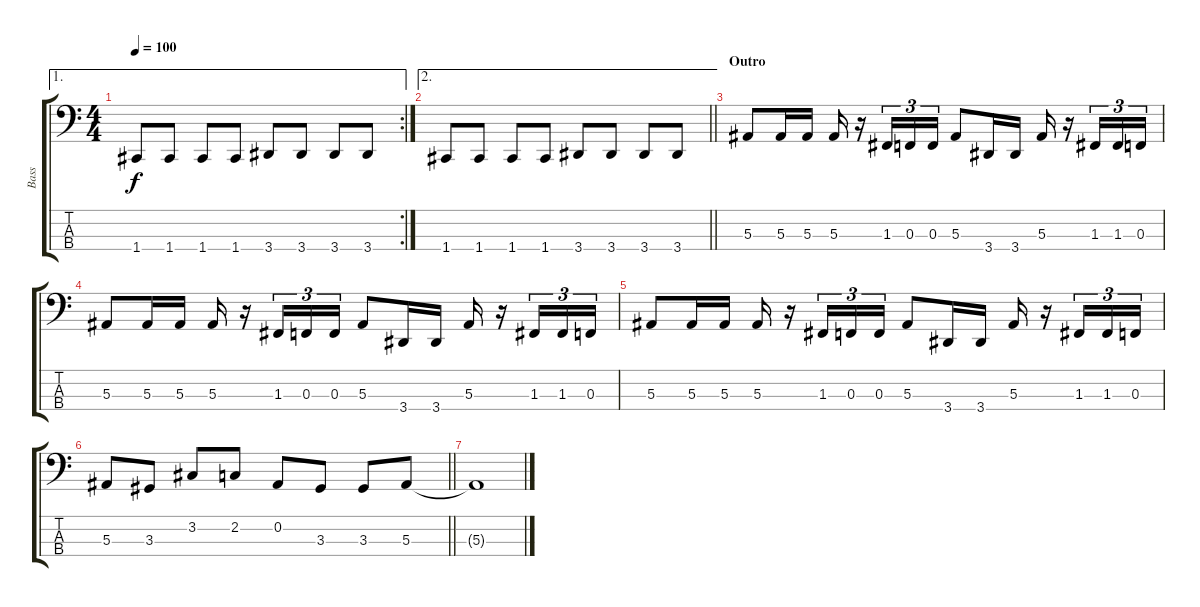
\track ("Bass" "Bass") {instrument electricbassfinger}
\staff {score tabs}
\tuning (Eb2 Bb1 F1 C1) {hide}
\ae 1
\rc 2
\ts (4 4)
\tempo 100
\clef f4
\ks c
1.4.8{dy f} 1.4.8 1.4.8 1.4.8 3.4.8 3.4.8 3.4.8 3.4.8 |
\ae 2
\barLineRight lightlight
1.4.8 1.4.8 1.4.8 1.4.8 3.4.8 3.4.8 3.4.8 3.4.8 |
\section ("" "Outro")
5.3.8 5.3.16 5.3.16 5.3.16 r.16 1.3.16{tu (3 2)} 0.3.16{tu (3 2)} 0.3.16{tu (3 2)} 5.3.8 3.4.16 3.4.16 5.3.16 r.16 1.3.16{tu (3 2)} 1.3.16{tu (3 2)} 0.3.16{tu (3 2)} |
5.3.8 5.3.16 5.3.16 5.3.16 r.16 1.3.16{tu (3 2)} 0.3.16{tu (3 2)} 0.3.16{tu (3 2)} 5.3.8 3.4.16 3.4.16 5.3.16 r.16 1.3.16{tu (3 2)} 1.3.16{tu (3 2)} 0.3.16{tu (3 2)} |
5.3.8 5.3.16 5.3.16 5.3.16 r.16 1.3.16{tu (3 2)} 0.3.16{tu (3 2)} 0.3.16{tu (3 2)} 5.3.8 3.4.16 3.4.16 5.3.16 r.16 1.3.16{tu (3 2)} 1.3.16{tu (3 2)} 0.3.16{tu (3 2)} |
\barLineRight lightlight
5.3.8 3.3.8 3.2.8 2.2.8 0.2.8 3.3.8 3.3.8 5.3.8{instrument slapbass1} |
5.3{t}.1
